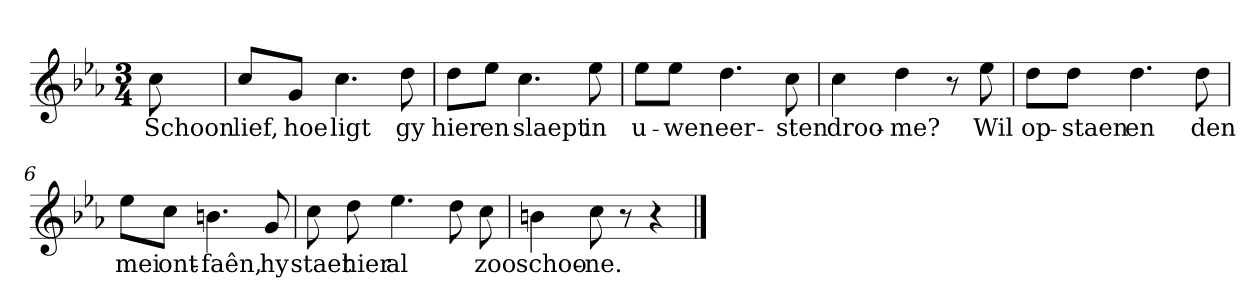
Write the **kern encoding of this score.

**kern	**text
*part1	*part1
*staff1	*staff1
*clefG2	*
*k[b-e-a-]	*
*c:	*
*M3/4	*
*MM120	*
=	=
8cc	Schoon
=1	=1
8cc/L	lief,
8g/J	hoe
4.cc	ligt
8dd	gy
=2	=2
8dd\L	hier
8ee-\J	en
4.cc	slaept
8ee-	in
=3	=3
8ee-\L	u-
8ee-\J	-wen
4.dd	eer-
8cc	-sten
=4	=4
4cc	droo-
4dd	-me?
8r	.
8ee-	Wil
=5	=5
8dd\L	op-
8dd\J	-staen
4.dd	en
8dd	den
=6	=6
8ee-\L	mei
8cc\J	ont-
4.bn	-faên,
8g	hy
=7	=7
8cc	staet
8dd	hier
4.ee-	al
8dd	.
8cc	zoo
=8	=8
4bn	schoo-
8cc	-ne.
8r	.
4r	.
==	==
*-	*-
